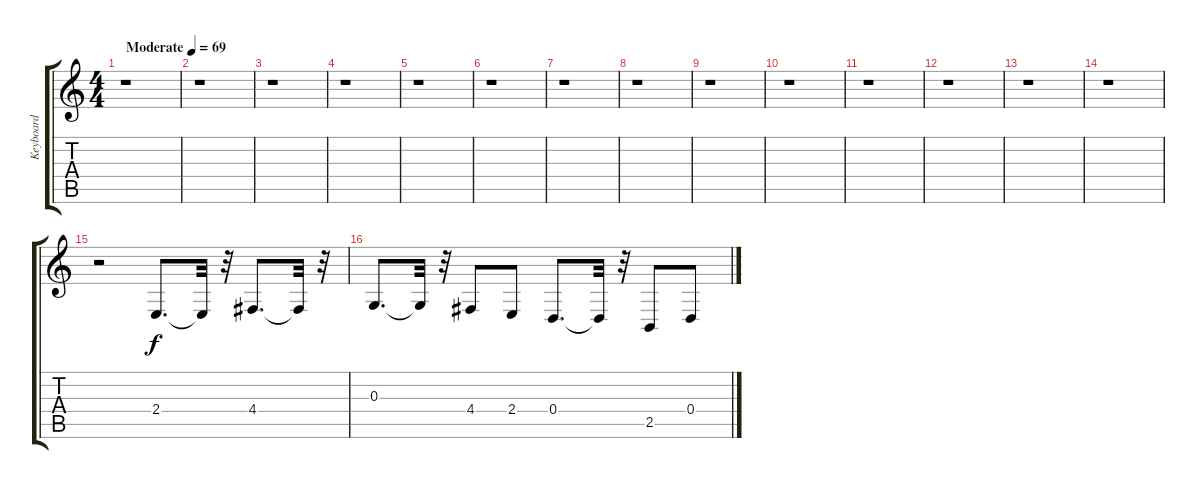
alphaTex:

\track ("Keyboard" "Keyboard") {instrument oboe}
\staff {score tabs}
\tuning (E4 B3 G3 D3 A2 E2) {hide}
\ts (4 4)
\tempo (69 "Moderate")
\clef g2
\ks c
r.1{dy f instrument oboe} |
r.1 |
r.1 |
r.1 |
r.1 |
r.1 |
r.1 |
r.1 |
r.1 |
r.1 |
r.1 |
r.1 |
r.1 |
r.1 |
r.2 2.4.8{d} 2.4{t}.32 r.32 4.4.8{d} 4.4{t}.32 r.32 |
0.3.8{d} 0.3{t}.32 r.32 4.4.8 2.4.8 0.4.8{d} 0.4{t}.32 r.32 2.5.8 0.4.8
